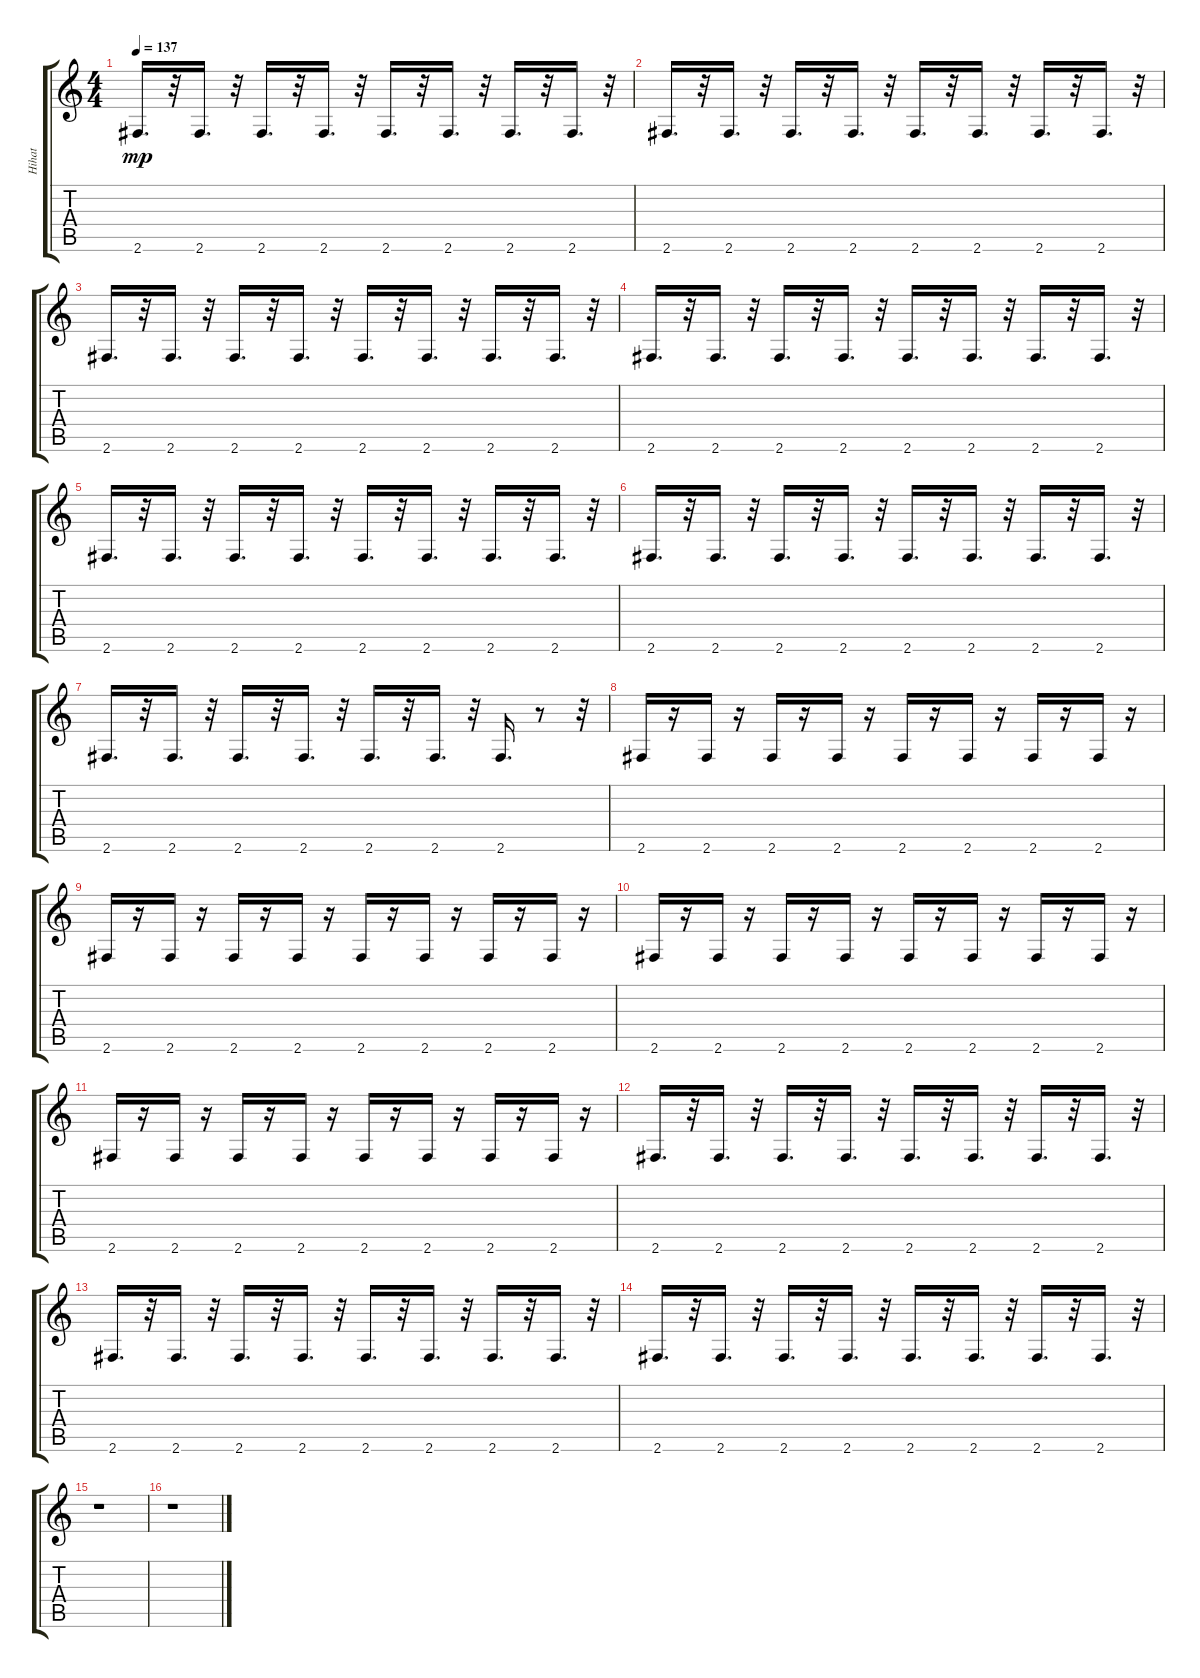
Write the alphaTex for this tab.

\track ("Hihat" "Hihat") {instrument acousticguitarsteel}
\staff {score tabs}
\tuning (E4 B3 G3 D3 A2 E2) {hide}
\ts (4 4)
\tempo 137
\clef g2
\ks c
2.6.16{d dy mp} r.32 2.6.16{d} r.32 2.6.16{d} r.32 2.6.16{d} r.32 2.6.16{d} r.32 2.6.16{d} r.32 2.6.16{d} r.32 2.6.16{d} r.32 |
2.6.16{d} r.32 2.6.16{d} r.32 2.6.16{d} r.32 2.6.16{d} r.32 2.6.16{d} r.32 2.6.16{d} r.32 2.6.16{d} r.32 2.6.16{d} r.32 |
2.6.16{d} r.32 2.6.16{d} r.32 2.6.16{d} r.32 2.6.16{d} r.32 2.6.16{d} r.32 2.6.16{d} r.32 2.6.16{d} r.32 2.6.16{d} r.32 |
2.6.16{d} r.32 2.6.16{d} r.32 2.6.16{d} r.32 2.6.16{d} r.32 2.6.16{d} r.32 2.6.16{d} r.32 2.6.16{d} r.32 2.6.16{d} r.32 |
2.6.16{d} r.32 2.6.16{d} r.32 2.6.16{d} r.32 2.6.16{d} r.32 2.6.16{d} r.32 2.6.16{d} r.32 2.6.16{d} r.32 2.6.16{d} r.32 |
2.6.16{d} r.32 2.6.16{d} r.32 2.6.16{d} r.32 2.6.16{d} r.32 2.6.16{d} r.32 2.6.16{d} r.32 2.6.16{d} r.32 2.6.16{d} r.32 |
2.6.16{d} r.32 2.6.16{d} r.32 2.6.16{d} r.32 2.6.16{d} r.32 2.6.16{d} r.32 2.6.16{d} r.32 2.6.16{d} r.8 r.32 |
2.6.16 r.16 2.6.16 r.16 2.6.16 r.16 2.6.16 r.16 2.6.16 r.16 2.6.16 r.16 2.6.16 r.16 2.6.16 r.16 |
2.6.16 r.16 2.6.16 r.16 2.6.16 r.16 2.6.16 r.16 2.6.16 r.16 2.6.16 r.16 2.6.16 r.16 2.6.16 r.16 |
2.6.16 r.16 2.6.16 r.16 2.6.16 r.16 2.6.16 r.16 2.6.16 r.16 2.6.16 r.16 2.6.16 r.16 2.6.16 r.16 |
2.6.16 r.16 2.6.16 r.16 2.6.16 r.16 2.6.16 r.16 2.6.16 r.16 2.6.16 r.16 2.6.16 r.16 2.6.16 r.16 |
2.6.16{d} r.32 2.6.16{d} r.32 2.6.16{d} r.32 2.6.16{d} r.32 2.6.16{d} r.32 2.6.16{d} r.32 2.6.16{d} r.32 2.6.16{d} r.32 |
2.6.16{d} r.32 2.6.16{d} r.32 2.6.16{d} r.32 2.6.16{d} r.32 2.6.16{d} r.32 2.6.16{d} r.32 2.6.16{d} r.32 2.6.16{d} r.32 |
2.6.16{d} r.32 2.6.16{d} r.32 2.6.16{d} r.32 2.6.16{d} r.32 2.6.16{d} r.32 2.6.16{d} r.32 2.6.16{d} r.32 2.6.16{d} r.32 |
r.1 |
r.1
